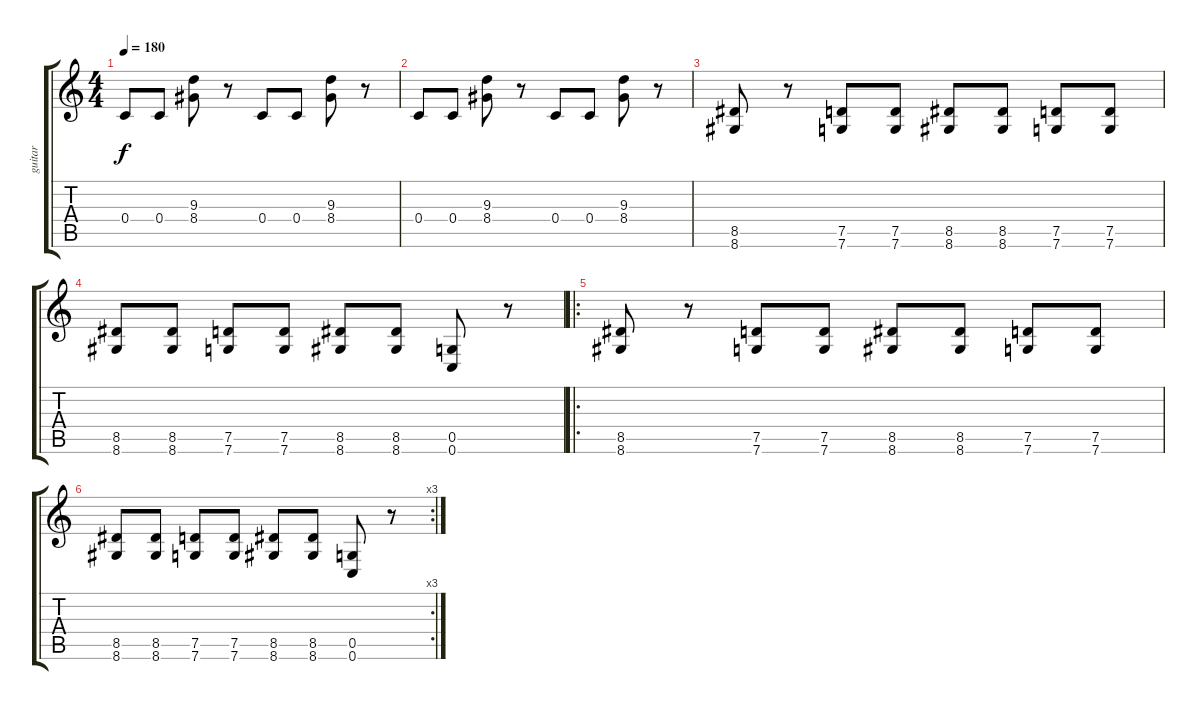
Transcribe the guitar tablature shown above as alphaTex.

\track ("guitar" "guitar") {instrument overdrivenguitar}
\staff {score tabs}
\tuning (D4 A3 F3 C3 G2 C2) {hide}
\ts (4 4)
\tempo 180
\clef g2
\ks c
0.4.8{dy f} 0.4.8 (9.3 8.4).8 r.8 0.4.8 0.4.8 (9.3 8.4).8 r.8 |
0.4.8 0.4.8 (9.3 8.4).8 r.8 0.4.8 0.4.8 (9.3 8.4).8 r.8 |
(8.5 8.6).8 r.8 (7.5 7.6).8 (7.5 7.6).8 (8.5 8.6).8 (8.5 8.6).8 (7.5 7.6).8 (7.5 7.6).8 |
(8.5 8.6).8 (8.5 8.6).8 (7.5 7.6).8 (7.5 7.6).8 (8.5 8.6).8 (8.5 8.6).8 (0.5 0.6).8 r.8 |
\ro
(8.5 8.6).8 r.8 (7.5 7.6).8 (7.5 7.6).8 (8.5 8.6).8 (8.5 8.6).8 (7.5 7.6).8 (7.5 7.6).8 |
\rc 3
(8.5 8.6).8 (8.5 8.6).8 (7.5 7.6).8 (7.5 7.6).8 (8.5 8.6).8 (8.5 8.6).8 (0.5 0.6).8 r.8
